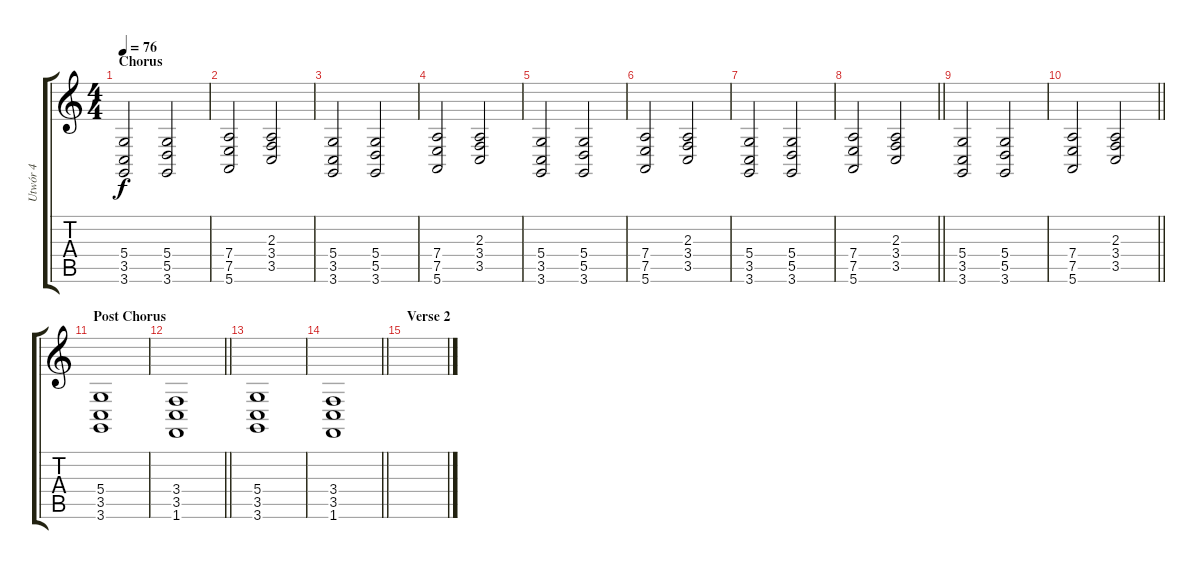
\track ("Utwór 4" "Utwór 4") {instrument churchorgan}
\staff {score tabs}
\tuning (E4 B3 G3 D3 A2 E2) {hide}
\ts (4 4)
\section ("" "Chorus")
\tempo 76
\clef g2
\ks c
(5.4 3.5 3.6).2{dy f} (5.4 5.5 3.6).2 |
(7.4 7.5 5.6).2 (2.3 3.4 3.5).2 |
(5.4 3.5 3.6).2 (5.4 5.5 3.6).2 |
(7.4 7.5 5.6).2 (2.3 3.4 3.5).2 |
(5.4 3.5 3.6).2 (5.4 5.5 3.6).2 |
(7.4 7.5 5.6).2 (2.3 3.4 3.5).2 |
(5.4 3.5 3.6).2 (5.4 5.5 3.6).2 |
\barLineRight lightlight
(7.4 7.5 5.6).2 (2.3 3.4 3.5).2 |
\section ("" "")
(5.4 3.5 3.6).2 (5.4 5.5 3.6).2 |
\barLineRight lightlight
(7.4 7.5 5.6).2 (2.3 3.4 3.5).2 |
\section ("" "Post Chorus")
(5.4 3.5 3.6).1 |
\barLineRight lightlight
(3.4 3.5 1.6).1 |
(5.4 3.5 3.6).1 |
\barLineRight lightlight
(3.4 3.5 1.6).1 |
\section ("" "Verse 2")
